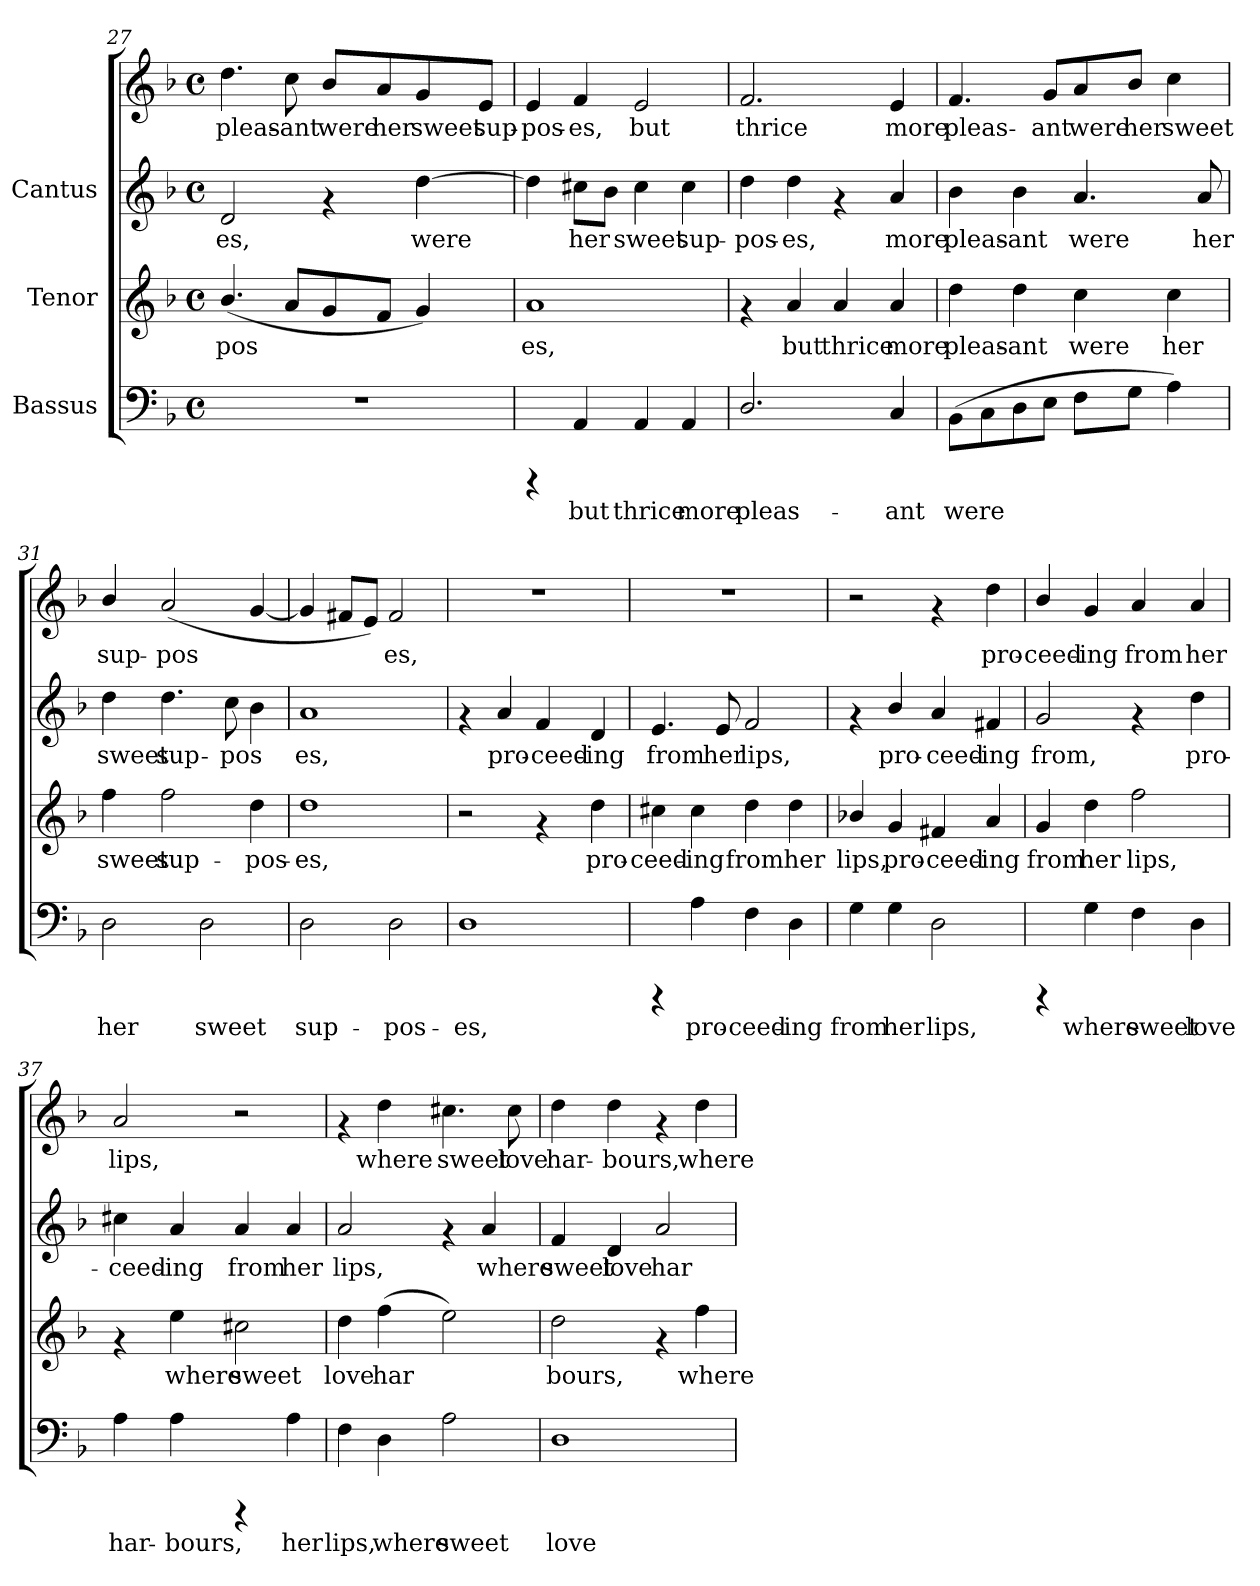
**kern	**text	**kern	**text	**kern	**text	**kern	**text
*part3	*part3	*part2	*part2	*part1	*part1	*part1	*part1
*staff4	*staff4	*staff3	*staff3	*staff2	*staff2	*staff1	*staff1
*I"Bassus	*	*I"Tenor	*	*I"Cantus	*	*	*
*clefF4	*	*clefG2	*	*clefG2	*	*clefG2	*
*k[b-]	*	*k[b-]	*	*k[b-]	*	*k[b-]	*
*F:	*	*F:	*	*F:	*	*F:	*
*M4/4	*	*M4/4	*	*M4/4	*	*M4/4	*
*met(c)	*	*met(c)	*	*met(c)	*	*met(c)	*
=27	=27	=27	=27	=27	=27	=27	=27
!	!	!	!LO:LY:b:cj	!	!LO:LY:b:cj	!	!LO:LY:b:cj
1r	.	(<4.b-/	-pos-	2d/	-es,	4.dd\	-pleas-
!	!	!	!LO:LY:b:cj	!	!	!	!LO:LY:b:cj
.	.	8a/L	--	.	.	8cc\	-ant
!	!	!	!LO:LY:b:cj	!	!	!	!LO:LY:b:cj
.	.	8g/	--	4rf	.	8b-/L	were
!	!	!	!LO:LY:b:cj	!	!	!	!LO:LY:b:cj
.	.	8f/J	--	.	.	8a/	her
!	!	!	!LO:LY:b:cj	!	!LO:LY:b:cj	!	!LO:LY:b:cj
.	.	4g/)	--	[>4dd\	were	8g/	sweet
!	!	!	!	!	!	!	!LO:LY:b:cj
.	.	.	.	.	.	8e/J	sup-
!!LO:LB:g=z
=28	=28	=28	=28	=28	=28	=28	=28
!	!	!	!LO:LY:b:cj	!	!LO:LY:b:cj	!	!LO:LY:b:cj
4rCCC	.	1a	-es,	4dd\]	.	4e/	pos-
!	!LO:LY:b:cj	!	!	!	!LO:LY:b:cj	!	!LO:LY:b:cj
4AA/	but	.	.	8cc#X\L	her	4f/	-es,
!	!	!	!	!	!LO:LY:b:cj	!	!
.	.	.	.	8b-\J	.	.	.
!	!LO:LY:b:cj	!	!	!	!LO:LY:b:cj	!	!LO:LY:b:cj
4AA/	thrice	.	.	4cc#\	sweet	2e/	but
!	!LO:LY:b:cj	!	!	!	!LO:LY:b:cj	!	!
4AA/	more	.	.	4cc#\	sup-	.	.
=29	=29	=29	=29	=29	=29	=29	=29
!	!LO:LY:b:cj	!	!	!	!LO:LY:b:cj	!	!LO:LY:b:cj
2.D/	pleas-	4rf	.	4dd\	pos-	2.f/	-thrice
!	!	!	!LO:LY:b:cj	!	!LO:LY:b:cj	!	!
.	.	4a/	but	4dd\	-es,	.	.
!	!	!	!LO:LY:b:cj	!	!	!	!
.	.	4a/	thrice	4rf	.	.	.
!	!LO:LY:b:cj	!	!LO:LY:b:cj	!	!LO:LY:b:cj	!	!LO:LY:b:cj
4C/	-ant	4a/	more	4a/	more	4e/	more
=30	=30	=30	=30	=30	=30	=30	=30
!	!LO:LY:b:cj	!	!LO:LY:b:cj	!	!LO:LY:b:cj	!	!LO:LY:b:cj
(>8BB-\L	were	4dd\	pleas-	4b-\	pleas-	4.f/	pleas-
!	!LO:LY:b:cj	!	!	!	!	!	!
8C\	.	.	.	.	.	.	.
!	!LO:LY:b:cj	!	!LO:LY:b:cj	!	!LO:LY:b:cj	!	!
8D\	.	4dd\	-ant	4b-\	-ant	.	.
!	!LO:LY:b:cj	!	!	!	!	!	!LO:LY:b:cj
8E\J	.	.	.	.	.	8g/L	-ant
!	!LO:LY:b:cj	!	!LO:LY:b:cj	!	!LO:LY:b:cj	!	!LO:LY:b:cj
8F\L	.	4cc\	were	4.a/	were	8a/	were
!	!LO:LY:b:cj	!	!	!	!	!	!LO:LY:b:cj
8G\J	.	.	.	.	.	8b-/J	her
!	!LO:LY:b:cj	!	!LO:LY:b:cj	!	!	!	!LO:LY:b:cj
4A\)	.	4cc\	her	.	.	4cc\	sweet
!	!	!	!	!	!LO:LY:b:cj	!	!
.	.	.	.	8a/	her	.	.
=31	=31	=31	=31	=31	=31	=31	=31
!	!LO:LY:b:cj	!	!LO:LY:b:cj	!	!LO:LY:b:cj	!	!LO:LY:b:cj
2D\	her	4ff\	sweet	4dd\	-sweet	4b-/	sup-
!	!	!	!LO:LY:b:cj	!	!LO:LY:b:cj	!	!LO:LY:b:cj
.	.	2ff\	sup-	4.dd\	sup-	(<2a/	-pos-
!	!LO:LY:b:cj	!	!	!	!	!	!
2D\	sweet	.	.	.	.	.	.
!	!	!	!	!	!LO:LY:b:cj	!	!
.	.	.	.	8cc\	-pos-	.	.
!	!	!	!LO:LY:b:cj	!	!LO:LY:b:cj	!	!LO:LY:b:cj
.	.	4dd\	-pos-	4b-\	--	[<4g/	--
!!LO:LB:g=z
=32	=32	=32	=32	=32	=32	=32	=32
!	!LO:LY:b:cj	!	!LO:LY:b:cj	!	!LO:LY:b:cj	!	!LO:LY:b:cj
2D\	sup-	1dd	-es,	1a	es,	4g/]	-
!	!	!	!	!	!	!	!LO:LY:b:cj
.	.	.	.	.	.	8f#X/L	.
!	!	!	!	!	!	!	!LO:LY:b:cj
.	.	.	.	.	.	8e/J)	.
!	!LO:LY:b:cj	!	!	!	!	!	!LO:LY:b:cj
2D\	-pos-	.	.	.	.	2f#/	es,
=33	=33	=33	=33	=33	=33	=33	=33
!	!LO:LY:b:cj	!	!	!	!	!	!
1D	-es,	2r	.	4rf	.	1r	.
!	!	!	!	!	!LO:LY:b:cj	!	!
.	.	.	.	4a/	pro-	.	.
!	!	!	!	!	!LO:LY:b:cj	!	!
.	.	4rf	.	4f/	-ceed-	.	.
!	!	!	!LO:LY:b:cj	!	!LO:LY:b:cj	!	!
.	.	4dd\	pro-	4d/	-ing	.	.
=34	=34	=34	=34	=34	=34	=34	=34
!	!	!	!LO:LY:b:cj	!	!LO:LY:b:cj	!	!
4rCCC	.	4cc#X\	-ceed-	4.e/	from	1r	.
!	!LO:LY:b:cj	!	!LO:LY:b:cj	!	!	!	!
4A\	pro-	4cc#\	-ing	.	.	.	.
!	!	!	!	!	!LO:LY:b:cj	!	!
.	.	.	.	8e/	her	.	.
!	!LO:LY:b:cj	!	!LO:LY:b:cj	!	!LO:LY:b:cj	!	!
4F\	-ceed-	4dd\	from	2f/	lips,	.	.
!	!LO:LY:b:cj	!	!LO:LY:b:cj	!	!	!	!
4D\	-ing	4dd\	her	.	.	.	.
=35	=35	=35	=35	=35	=35	=35	=35
!	!LO:LY:b:cj	!	!LO:LY:b:cj	!	!	!	!
4G\	from	4b-X/	lips,	4rf	.	2r	.
!	!LO:LY:b:cj	!	!LO:LY:b:cj	!	!LO:LY:b:cj	!	!
4G\	her	4g/	pro-	4b-/	-pro-	.	.
!	!LO:LY:b:cj	!	!LO:LY:b:cj	!	!LO:LY:b:cj	!	!
2D\	lips,	4f#X/	-ceed-	4a/	-ceed-	4rf	.
!	!	!	!LO:LY:b:cj	!	!LO:LY:b:cj	!	!LO:LY:b:cj
.	.	4a/	-ing	4f#X/	-ing	4dd\	pro-
!!LO:PB:g=z
=36	=36	=36	=36	=36	=36	=36	=36
!	!	!	!LO:LY:b:cj	!	!LO:LY:b:cj	!	!LO:LY:b:cj
4rCCC	.	4g/	from	2g/	from,	4b-/	ceed-
!	!LO:LY:b:cj	!	!LO:LY:b:cj	!	!	!	!LO:LY:b:cj
4G\	where	4dd\	her	.	.	4g/	-ing
!	!LO:LY:b:cj	!	!LO:LY:b:cj	!	!	!	!LO:LY:b:cj
4F\	sweet	2ff\	lips,	4rf	.	4a/	from
!	!LO:LY:b:cj	!	!	!	!LO:LY:b:cj	!	!LO:LY:b:cj
4D\	love	.	.	4dd\	pro-	4a/	her
=37	=37	=37	=37	=37	=37	=37	=37
!	!LO:LY:b:cj	!	!	!	!LO:LY:b:cj	!	!LO:LY:b:cj
4A\	har-	4rf	.	4cc#X\	ceed-	2a/	-lips,
!	!LO:LY:b:cj	!	!LO:LY:b:cj	!	!LO:LY:b:cj	!	!
4A\	-bours,	4ee\	where	4a/	-ing	.	.
!	!	!	!LO:LY:b:cj	!	!LO:LY:b:cj	!	!
4rCCC	.	2cc#X\	sweet	4a/	from	2r	.
!	!LO:LY:b:cj	!	!	!	!LO:LY:b:cj	!	!
4A\	her	.	.	4a/	her	.	.
=38	=38	=38	=38	=38	=38	=38	=38
!	!LO:LY:b:cj	!	!LO:LY:b:cj	!	!LO:LY:b:cj	!	!
4F\	lips,	4dd\	love	2a/	lips,	4rf	.
!	!LO:LY:b:cj	!	!LO:LY:b:cj	!	!	!	!LO:LY:b:cj
4D\	where	(>4ff\	har-	.	.	4dd\	where
!	!LO:LY:b:cj	!	!LO:LY:b:cj	!	!	!	!LO:LY:b:cj
2A\	sweet	2ee\)	--	4rf	.	4.cc#X\	sweet
!	!	!	!	!	!LO:LY:b:cj	!	!
.	.	.	.	4a/	where	.	.
!	!	!	!	!	!	!	!LO:LY:b:cj
.	.	.	.	.	.	8cc#\	love
=39	=39	=39	=39	=39	=39	=39	=39
!	!LO:LY:b:cj	!	!LO:LY:b:cj	!	!LO:LY:b:cj	!	!LO:LY:b:cj
1D	love	2dd\	-bours,	4f/	sweet	4dd\	har-
!	!	!	!	!	!LO:LY:b:cj	!	!LO:LY:b:cj
.	.	.	.	4d/	love	4dd\	-bours,
!	!	!	!	!	!LO:LY:b:cj	!	!
.	.	4rf	.	2a/	har-	4rf	.
!	!	!	!LO:LY:b:cj	!	!	!	!LO:LY:b:cj
.	.	4ff\	where	.	.	4dd\	where
=	=	=	=	=	=	=	=
*-	*-	*-	*-	*-	*-	*-	*-
